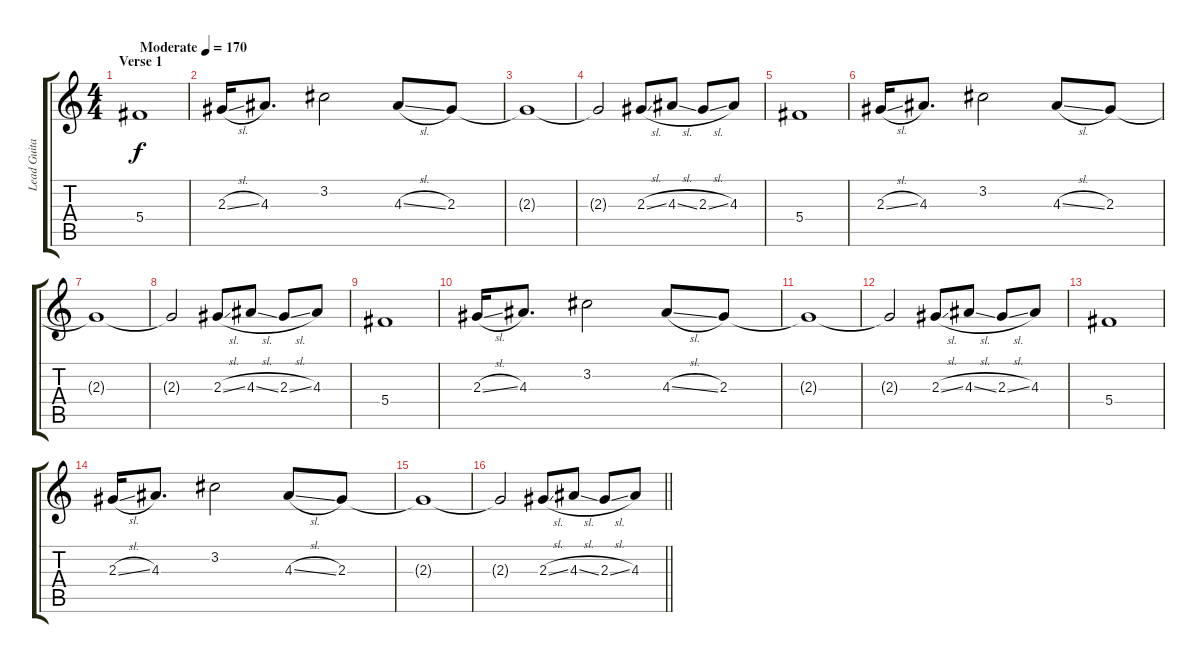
\track ("Lead Guitar" "Lead Guita") {instrument electricguitarjazz}
\staff {score tabs}
\tuning (Eb4 Bb3 Gb3 Db3 Ab2 Eb2) {hide}
\ts (4 4)
\section ("" "Verse 1")
\tempo (170 "Moderate")
\clef g2
\ks c
5.4.1{dy f instrument electricguitarjazz} |
2.3{sl}.16 4.3.8{d} 3.2.2 4.3{sl}.8 2.3.8 |
2.3{t}.1 |
2.3{t}.2 2.3{sl}.8 4.3{sl}.8 2.3{sl}.8 4.3.8 |
5.4.1 |
2.3{sl}.16 4.3.8{d} 3.2.2 4.3{sl}.8 2.3.8 |
2.3{t}.1 |
2.3{t}.2 2.3{sl}.8 4.3{sl}.8 2.3{sl}.8 4.3.8 |
5.4.1 |
2.3{sl}.16 4.3.8{d} 3.2.2 4.3{sl}.8 2.3.8 |
2.3{t}.1 |
2.3{t}.2 2.3{sl}.8 4.3{sl}.8 2.3{sl}.8 4.3.8 |
5.4.1 |
2.3{sl}.16 4.3.8{d} 3.2.2 4.3{sl}.8 2.3.8 |
2.3{t}.1 |
\barLineRight lightlight
2.3{t}.2 2.3{sl}.8 4.3{sl}.8 2.3{sl}.8 4.3.8
